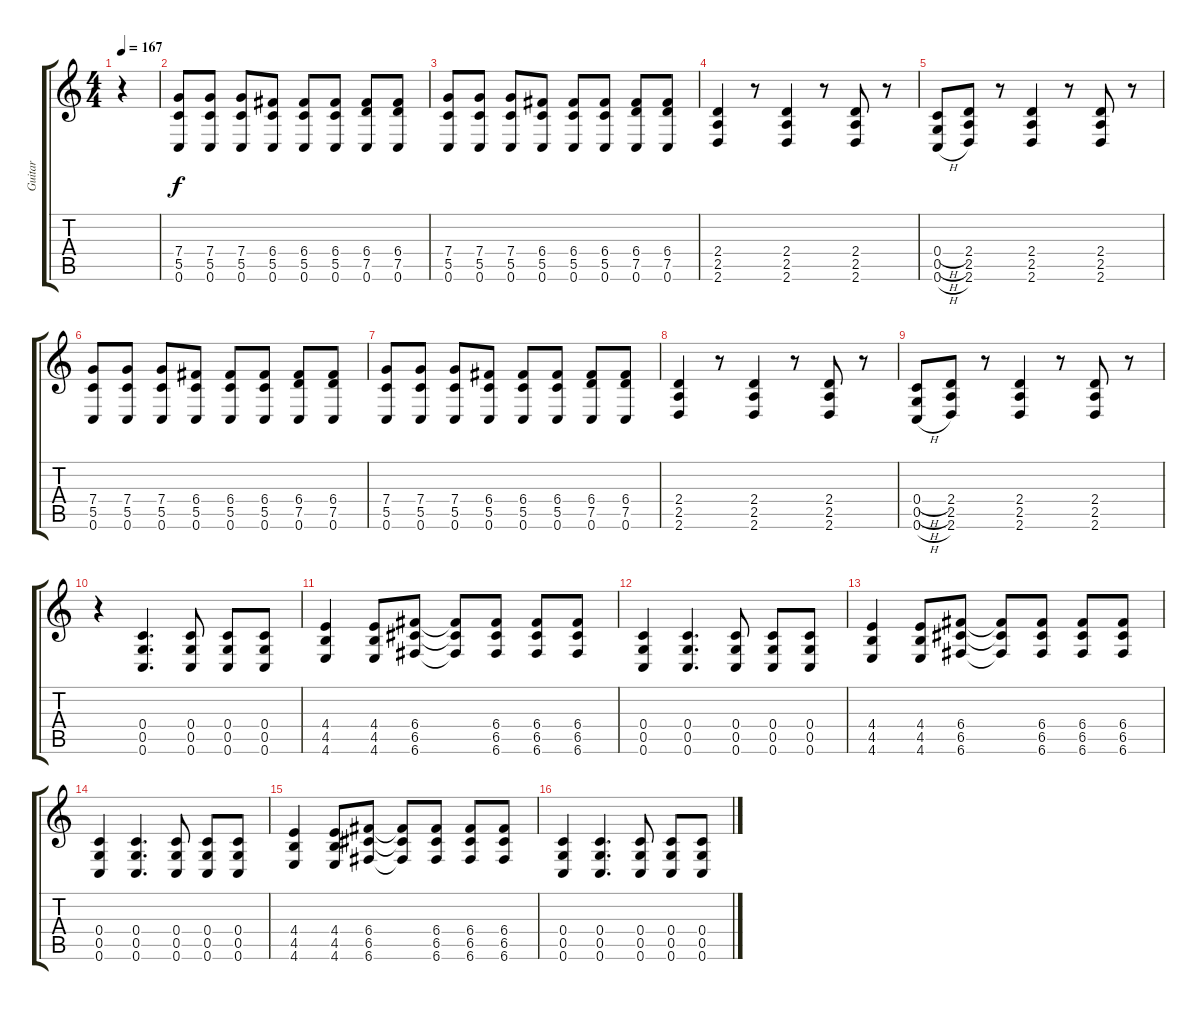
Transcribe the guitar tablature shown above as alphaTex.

\track ("Guitar" "Guitar") {instrument distortionguitar}
\staff {score tabs}
\tuning (D4 A3 F3 C3 G2 C2) {hide}
\ts (4 4)
\tempo 167
\clef g2
\ks c
r.4{dy f instrument distortionguitar} |
(7.4 5.5 0.6).8 (7.4 5.5 0.6).8 (7.4 5.5 0.6).8 (6.4 5.5 0.6).8 (6.4 5.5 0.6).8 (6.4 5.5 0.6).8 (6.4 7.5 0.6).8 (6.4 7.5 0.6).8 |
(7.4 5.5 0.6).8 (7.4 5.5 0.6).8 (7.4 5.5 0.6).8 (6.4 5.5 0.6).8 (6.4 5.5 0.6).8 (6.4 5.5 0.6).8 (6.4 7.5 0.6).8 (6.4 7.5 0.6).8 |
(2.4 2.5 2.6).4 r.8 (2.4 2.5 2.6).4 r.8 (2.4 2.5 2.6).8 r.8 |
(0.4{h} 0.5{h} 0.6{h}).8 (2.4 2.5 2.6).8 r.8 (2.4 2.5 2.6).4 r.8 (2.4 2.5 2.6).8 r.8 |
(7.4 5.5 0.6).8 (7.4 5.5 0.6).8 (7.4 5.5 0.6).8 (6.4 5.5 0.6).8 (6.4 5.5 0.6).8 (6.4 5.5 0.6).8 (6.4 7.5 0.6).8 (6.4 7.5 0.6).8 |
(7.4 5.5 0.6).8 (7.4 5.5 0.6).8 (7.4 5.5 0.6).8 (6.4 5.5 0.6).8 (6.4 5.5 0.6).8 (6.4 5.5 0.6).8 (6.4 7.5 0.6).8 (6.4 7.5 0.6).8 |
(2.4 2.5 2.6).4 r.8 (2.4 2.5 2.6).4 r.8 (2.4 2.5 2.6).8 r.8 |
(0.4{h} 0.5{h} 0.6{h}).8 (2.4 2.5 2.6).8 r.8 (2.4 2.5 2.6).4 r.8 (2.4 2.5 2.6).8 r.8 |
r.4 (0.4 0.5 0.6).4{d} (0.4 0.5 0.6).8 (0.4 0.5 0.6).8 (0.4 0.5 0.6).8 |
(4.4 4.5 4.6).4 (4.4 4.5 4.6).8 (6.4 6.5 6.6).8 (6.4{t} 6.5{t} 6.6{t}).8 (6.4 6.5 6.6).8 (6.4 6.5 6.6).8 (6.4 6.5 6.6).8 |
(0.4 0.5 0.6).4 (0.4 0.5 0.6).4{d} (0.4 0.5 0.6).8 (0.4 0.5 0.6).8 (0.4 0.5 0.6).8 |
(4.4 4.5 4.6).4 (4.4 4.5 4.6).8 (6.4 6.5 6.6).8 (6.4{t} 6.5{t} 6.6{t}).8 (6.4 6.5 6.6).8 (6.4 6.5 6.6).8 (6.4 6.5 6.6).8 |
(0.4 0.5 0.6).4 (0.4 0.5 0.6).4{d} (0.4 0.5 0.6).8 (0.4 0.5 0.6).8 (0.4 0.5 0.6).8 |
(4.4 4.5 4.6).4 (4.4 4.5 4.6).8 (6.4 6.5 6.6).8 (6.4{t} 6.5{t} 6.6{t}).8 (6.4 6.5 6.6).8 (6.4 6.5 6.6).8 (6.4 6.5 6.6).8 |
(0.4 0.5 0.6).4 (0.4 0.5 0.6).4{d} (0.4 0.5 0.6).8 (0.4 0.5 0.6).8 (0.4 0.5 0.6).8
